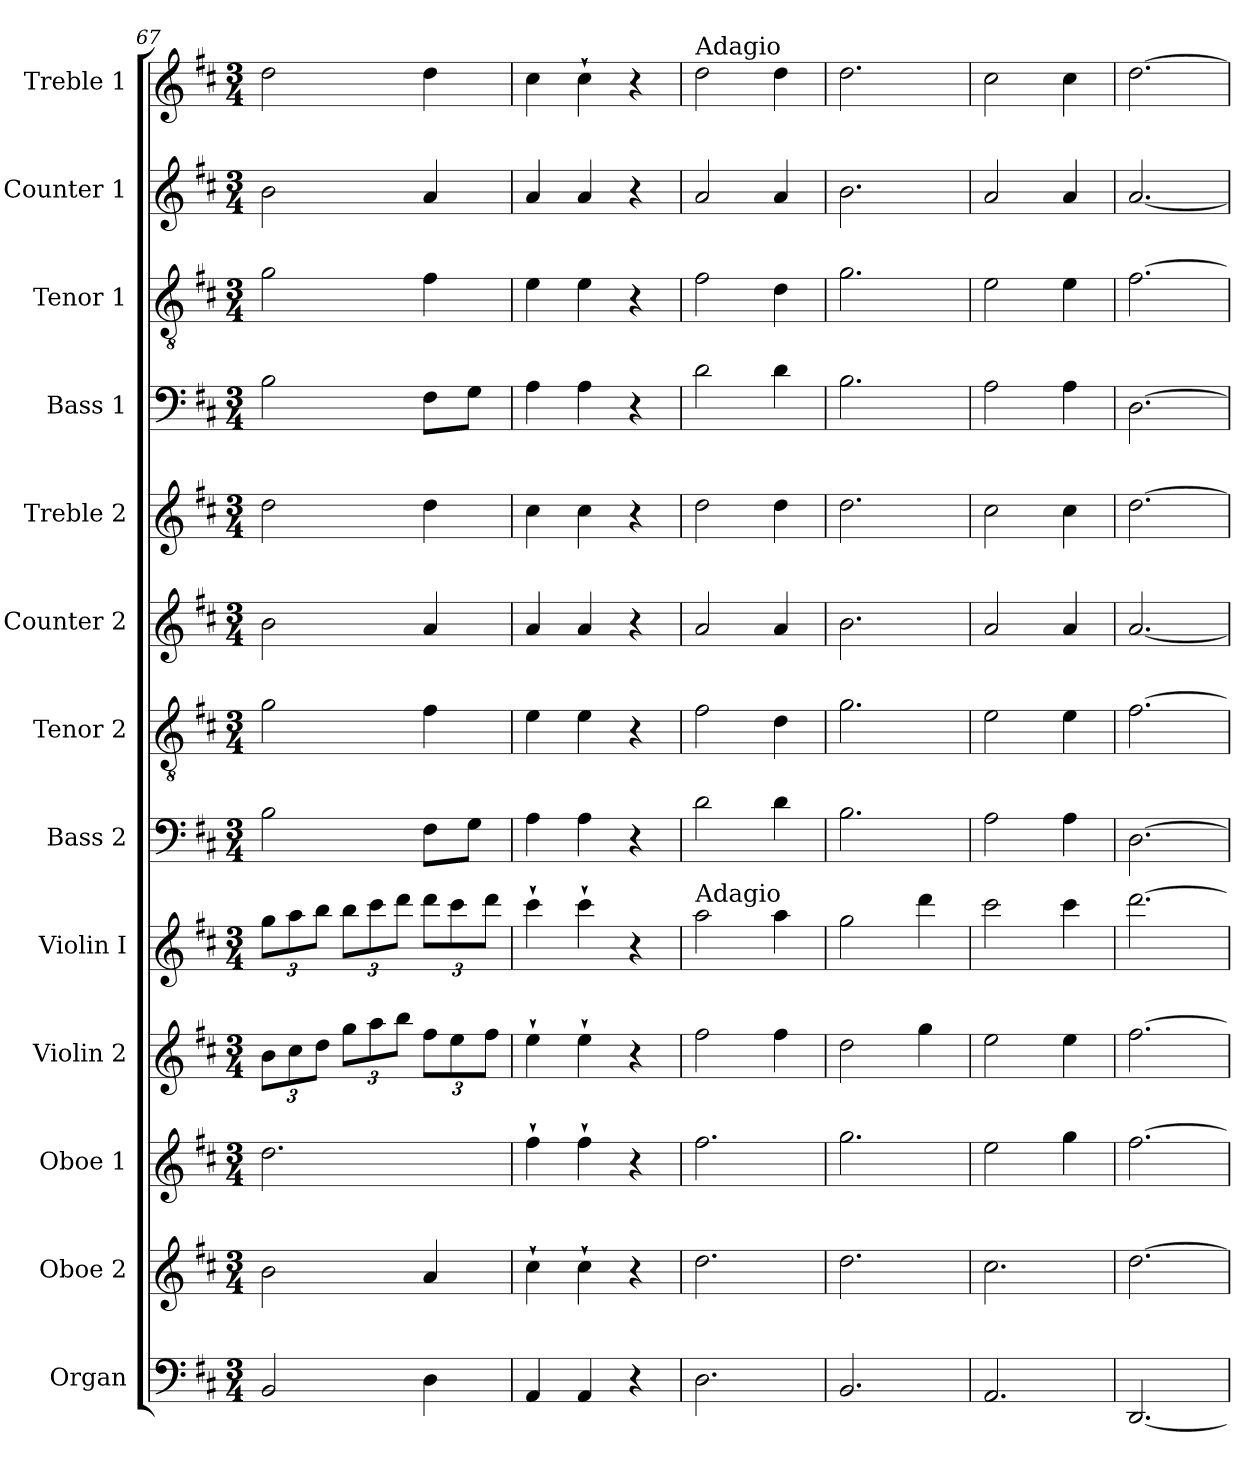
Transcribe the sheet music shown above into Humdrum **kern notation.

**kern	**kern	**kern	**kern	**kern	**kern	**kern	**kern	**kern	**kern	**kern	**kern	**kern
*part13	*part12	*part11	*part10	*part9	*part8	*part7	*part6	*part5	*part4	*part3	*part2	*part1
*staff13	*staff12	*staff11	*staff10	*staff9	*staff8	*staff7	*staff6	*staff5	*staff4	*staff3	*staff2	*staff1
*I"Organ	*I"Oboe 2	*I"Oboe 1	*I"Violin 2	*I"Violin  I	*I"Bass 2	*I"Tenor 2	*I"Counter 2	*I"Treble 2	*I"Bass 1	*I"Tenor 1	*I"Counter 1	*I"Treble 1
*I'Org.	*I'Ob. 2	*I'Ob. 1	*I'Vln. 2	*I'Vln.  I	*I'B.	*I'T. 2	*I'C. 2	*I'Tr. 2	*I'B. 1	*I'T. 1	*I'C. 1	*I'Tr. 1
*clefF4	*clefG2	*clefG2	*clefG2	*clefG2	*clefF4	*clefGv2	*clefG2	*clefG2	*clefF4	*clefGv2	*clefG2	*clefG2
*k[f#c#]	*k[f#c#]	*k[f#c#]	*k[f#c#]	*k[f#c#]	*k[f#c#]	*k[f#c#]	*k[f#c#]	*k[f#c#]	*k[f#c#]	*k[f#c#]	*k[f#c#]	*k[f#c#]
*M3/4	*M3/4	*M3/4	*M3/4	*M3/4	*M3/4	*M3/4	*M3/4	*M3/4	*M3/4	*M3/4	*M3/4	*M3/4
*	*	*	*Xbrackettup	*Xbrackettup	*	*	*	*	*	*	*	*
=67	=67	=67	=67	=67	=67	=67	=67	=67	=67	=67	=67	=67
2BB/	2b\	2.dd\	12b\L	12gg\L	2B\	2g\	2b\	2dd\	2B\	2g\	2b\	2dd\
.	.	.	12cc#\	12aa\	.	.	.	.	.	.	.	.
.	.	.	12dd\J	12bb\J	.	.	.	.	.	.	.	.
.	.	.	12gg\L	12bb\L	.	.	.	.	.	.	.	.
.	.	.	12aa\	12ccc#\	.	.	.	.	.	.	.	.
.	.	.	12bb\J	12ddd\J	.	.	.	.	.	.	.	.
4D\	4a/	.	12ff#\L	12ddd\L	8F#\L	4f#\	4a/	4dd\	8F#\L	4f#\	4a/	4dd\
.	.	.	12ee\	12ccc#\	.	.	.	.	.	.	.	.
.	.	.	.	.	8G\J	.	.	.	8G\J	.	.	.
.	.	.	12ff#\J	12ddd\J	.	.	.	.	.	.	.	.
=68	=68	=68	=68	=68	=68	=68	=68	=68	=68	=68	=68	=68
4AA/	4cc#`\	4ff#`\	4ee`\	4ccc#`\	4A\	4e\	4a/	4cc#\	4A\	4e\	4a/	4cc#\
4AA/	4cc#`\	4ff#`\	4ee`\	4ccc#`\	4A\	4e\	4a/	4cc#\	4A\	4e\	4a/	4cc#`\
4r	4r	4r	4r	4r	4r	4r	4r	4r	4r	4r	4r	4r
=69	=69	=69	=69	=69	=69	=69	=69	=69	=69	=69	=69	=69
*	*	*	*	*	*	*	*	*	*	*	*	*MM60
!	!	!	!	!	!	!	!	!	!	!	!	!LO:TX:a:t=Adagio
!	!	!	!	!LO:TX:a:t=Adagio	!	!	!	!	!	!	!	!
2.D\	2.dd\	2.ff#\	2ff#\	2aa\	2d\	2f#\	2a/	2dd\	2d\	2f#\	2a/	2dd\
.	.	.	4ff#\	4aa\	4d\	4d\	4a/	4dd\	4d\	4d\	4a/	4dd\
=70	=70	=70	=70	=70	=70	=70	=70	=70	=70	=70	=70	=70
2.BB/	2.dd\	2.gg\	2dd\	2gg\	2.B\	2.g\	2.b\	2.dd\	2.B\	2.g\	2.b\	2.dd\
.	.	.	4gg\	4ddd\	.	.	.	.	.	.	.	.
=71	=71	=71	=71	=71	=71	=71	=71	=71	=71	=71	=71	=71
2.AA/	2.cc#\	2ee\	2ee\	2ccc#\	2A\	2e\	2a/	2cc#\	2A\	2e\	2a/	2cc#\
.	.	4gg\	4ee\	4ccc#\	4A\	4e\	4a/	4cc#\	4A\	4e\	4a/	4cc#\
=72	=72	=72	=72	=72	=72	=72	=72	=72	=72	=72	=72	=72
[2.DD/	[2.dd\	[2.ff#\	[2.ff#\	[2.ddd\	[2.D\	[2.f#\	[2.a/	[2.dd\	[2.D\	[2.f#\	[2.a/	[2.dd\
=	=	=	=	=	=	=	=	=	=	=	=	=
*-	*-	*-	*-	*-	*-	*-	*-	*-	*-	*-	*-	*-
